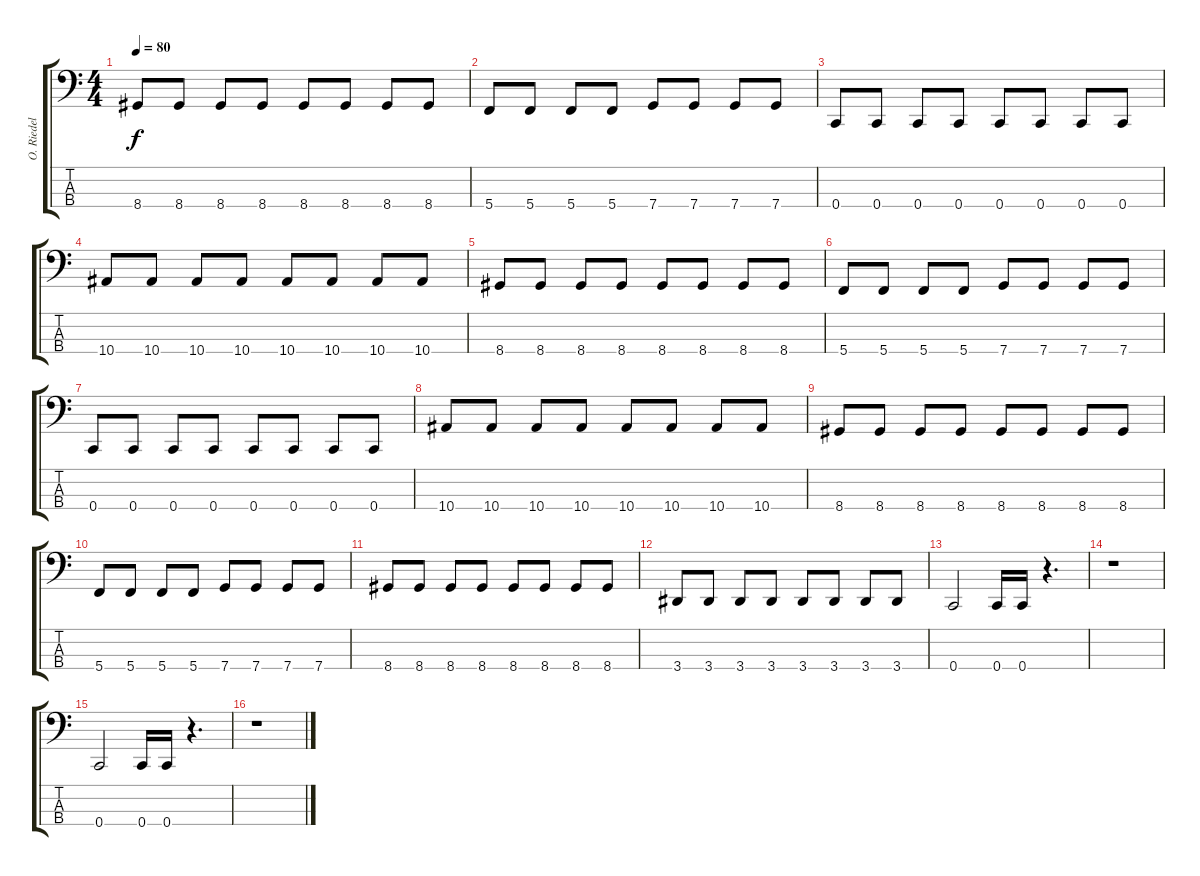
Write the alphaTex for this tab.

\track ("O. Riedel" "O. Riedel") {instrument electricbassfinger}
\staff {score tabs}
\tuning (F2 C2 G1 C1) {hide}
\ts (4 4)
\tempo 80
\clef f4
\ks c
8.4.8{dy f} 8.4.8 8.4.8 8.4.8 8.4.8 8.4.8 8.4.8 8.4.8 |
5.4.8 5.4.8 5.4.8 5.4.8 7.4.8 7.4.8 7.4.8 7.4.8 |
0.4.8 0.4.8 0.4.8 0.4.8 0.4.8 0.4.8 0.4.8 0.4.8 |
10.4.8 10.4.8 10.4.8 10.4.8 10.4.8 10.4.8 10.4.8 10.4.8 |
8.4.8 8.4.8 8.4.8 8.4.8 8.4.8 8.4.8 8.4.8 8.4.8 |
5.4.8 5.4.8 5.4.8 5.4.8 7.4.8 7.4.8 7.4.8 7.4.8 |
0.4.8 0.4.8 0.4.8 0.4.8 0.4.8 0.4.8 0.4.8 0.4.8 |
10.4.8 10.4.8 10.4.8 10.4.8 10.4.8 10.4.8 10.4.8 10.4.8 |
8.4.8 8.4.8 8.4.8 8.4.8 8.4.8 8.4.8 8.4.8 8.4.8 |
5.4.8 5.4.8 5.4.8 5.4.8 7.4.8 7.4.8 7.4.8 7.4.8 |
8.4.8 8.4.8 8.4.8 8.4.8 8.4.8 8.4.8 8.4.8 8.4.8 |
3.4.8 3.4.8 3.4.8 3.4.8 3.4.8 3.4.8 3.4.8 3.4.8 |
0.4.2 0.4.16 0.4.16 r.4{d} |
r.1 |
0.4.2 0.4.16 0.4.16 r.4{d} |
r.1
